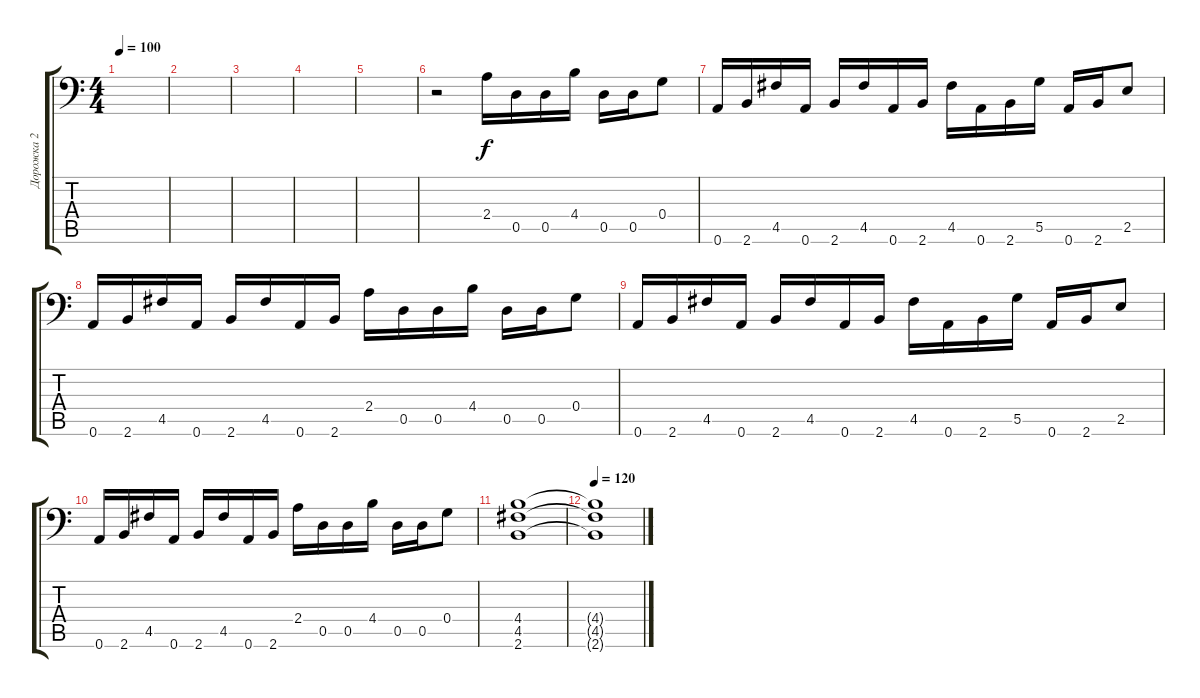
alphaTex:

\track ("Дорожка 2" "Дорожка 2") {instrument distortionguitar}
\staff {score tabs}
\tuning (A3 E3 C3 G2 D2 A1) {hide}
\ts (4 4)
\tempo 100
\clef f4
\ks c
|
|
|
|
|
r.2 2.4.16 0.5.16 0.5.16 4.4.16 0.5.16 0.5.16 0.4.8 |
0.6.16 2.6.16 4.5.16 0.6.16 2.6.16 4.5.16 0.6.16 2.6.16 4.5.16 0.6.16 2.6.16 5.5.16 0.6.16 2.6.16 2.5.8 |
0.6.16 2.6.16 4.5.16 0.6.16 2.6.16 4.5.16 0.6.16 2.6.16 2.4.16 0.5.16 0.5.16 4.4.16 0.5.16 0.5.16 0.4.8 |
0.6.16 2.6.16 4.5.16 0.6.16 2.6.16 4.5.16 0.6.16 2.6.16 4.5.16 0.6.16 2.6.16 5.5.16 0.6.16 2.6.16 2.5.8 |
0.6.16 2.6.16 4.5.16 0.6.16 2.6.16 4.5.16 0.6.16 2.6.16 2.4.16 0.5.16 0.5.16 4.4.16 0.5.16 0.5.16 0.4.8 |
(4.4 4.5 2.6).1 |
\tempo 120
(4.4{t} 4.5{t} 2.6{t}).1
